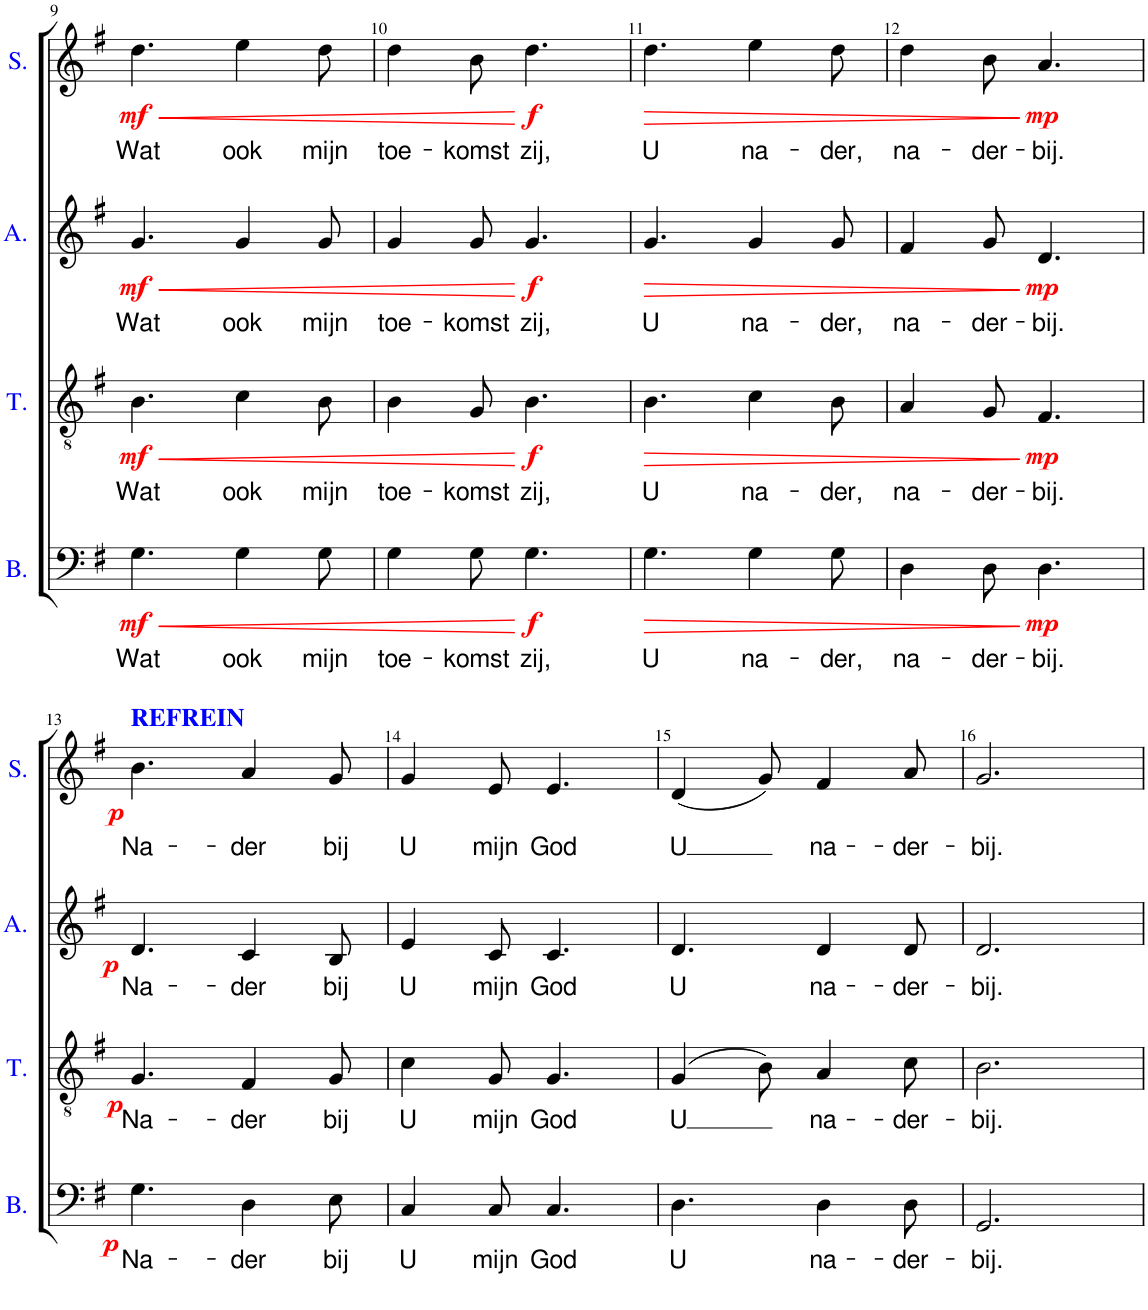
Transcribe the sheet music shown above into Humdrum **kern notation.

**kern	**text	**dynam	**kern	**text	**dynam	**kern	**text	**dynam	**kern	**text	**dynam
*part4	*part4	*part4	*part3	*part3	*part3	*part2	*part2	*part2	*part1	*part1	*part1
*staff4	*staff4	*staff4	*staff3	*staff3	*staff3	*staff2	*staff2	*staff2	*staff1	*staff1	*staff1
*I"Bass	*	*	*I"Tenor	*	*	*I"Alto	*	*	*I"Soprano	*	*
*I'B.	*	*	*I'T.	*	*	*I'A.	*	*	*I'S.	*	*
!!LO:PB:g=z
*clefF4	*	*	*clefGv2	*	*	*clefG2	*	*	*clefG2	*	*
*k[f#]	*	*	*k[f#]	*	*	*k[f#]	*	*	*k[f#]	*	*
*M6/8	*	*	*M6/8	*	*	*M6/8	*	*	*M6/8	*	*
=9	=9	=9	=9	=9	=9	=9	=9	=9	=9	=9	=9
!	!LO:LY:b	!LO:HP:b	!	!LO:LY:b	!LO:HP:b	!	!LO:LY:b	!LO:HP:b	!	!LO:LY:b	!LO:HP:b
!	!	!LO:DY:n=1:b	!	!	!LO:DY:n=1:b	!	!	!LO:DY:n=1:b	!	!	!LO:DY:n=1:b
4.G\	Wat	< mf	4.B\	Wat	< mf	4.g/	Wat	< mf	4.dd\	Wat	< mf
!	!LO:LY:b	!	!	!LO:LY:b	!	!	!LO:LY:b	!	!	!LO:LY:b	!
4G\	ook	.	4c\	ook	.	4g/	ook	.	4ee\	ook	.
!	!LO:LY:b	!	!	!LO:LY:b	!	!	!LO:LY:b	!	!	!LO:LY:b	!
8G\	mijn	.	8B\	mijn	.	8g/	mijn	.	8dd\	mijn	.
=10	=10	=10	=10	=10	=10	=10	=10	=10	=10	=10	=10
!	!LO:LY:b	!	!	!LO:LY:b	!	!	!LO:LY:b	!	!	!LO:LY:b	!
4G\	toe-	.	4B\	toe-	.	4g/	toe-	.	4dd\	toe-	.
!	!LO:LY:b	!	!	!LO:LY:b	!	!	!LO:LY:b	!	!	!LO:LY:b	!
8G\	-komst	.	8G/	-komst	.	8g/	-komst	.	8b\	-komst	.
!	!LO:LY:b	!LO:DY:n=1:b	!	!LO:LY:b	!LO:DY:n=1:b	!	!LO:LY:b	!LO:DY:n=1:b	!	!LO:LY:b	!LO:DY:n=1:b
4.G\	zij,	[ f	4.B\	zij,	[ f	4.g/	zij,	[ f	4.dd\	zij,	[ f
=11	=11	=11	=11	=11	=11	=11	=11	=11	=11	=11	=11
!	!LO:LY:b	!LO:HP:b	!	!LO:LY:b	!LO:HP:b	!	!LO:LY:b	!LO:HP:b	!	!LO:LY:b	!LO:HP:b
4.G\	U	>	4.B\	U	>	4.g/	U	>	4.dd\	U	>
!	!LO:LY:b	!	!	!LO:LY:b	!	!	!LO:LY:b	!	!	!LO:LY:b	!
4G\	na-	.	4c\	na-	.	4g/	na-	.	4ee\	na-	.
!	!LO:LY:b	!	!	!LO:LY:b	!	!	!LO:LY:b	!	!	!LO:LY:b	!
8G\	-der,	.	8B\	-der,	.	8g/	-der,	.	8dd\	-der,	.
=12	=12	=12	=12	=12	=12	=12	=12	=12	=12	=12	=12
!	!LO:LY:b	!	!	!LO:LY:b	!	!	!LO:LY:b	!	!	!LO:LY:b	!
4D\	na-	.	4A/	na-	.	4f#/	na-	.	4dd\	na-	.
!	!LO:LY:b	!	!	!LO:LY:b	!	!	!LO:LY:b	!	!	!LO:LY:b	!
8D\	-der-	.	8G/	-der-	.	8g/	-der-	.	8b\	-der-	.
!	!LO:LY:b	!LO:DY:n=1:b	!	!LO:LY:b	!LO:DY:n=1:b	!	!LO:LY:b	!LO:DY:n=1:b	!	!LO:LY:b	!LO:DY:n=1:b
4.D\	-bij.	] mp	4.F#/	-bij.	] mp	4.d/	-bij.	] mp	4.a/	-bij.	] mp
!!LO:LB:g=z
=13	=13	=13	=13	=13	=13	=13	=13	=13	=13	=13	=13
!	!	!	!	!	!	!	!	!	!LO:TX:a:B:color=#0000FF:t=REFREIN	!	!
!	!LO:LY:b	!LO:DY:b	!	!LO:LY:b	!LO:DY:b	!	!LO:LY:b	!LO:DY:b	!	!LO:LY:b	!LO:DY:b
4.G\	Na-	p	4.G/	Na-	p	4.d/	Na-	p	4.b\	Na-	p
!	!LO:LY:b	!	!	!LO:LY:b	!	!	!LO:LY:b	!	!	!LO:LY:b	!
4D\	-der	.	4F#/	-der	.	4c/	-der	.	4a/	-der	.
!	!LO:LY:b	!	!	!LO:LY:b	!	!	!LO:LY:b	!	!	!LO:LY:b	!
8E\	bij	.	8G/	bij	.	8B/	bij	.	8g/	bij	.
=14	=14	=14	=14	=14	=14	=14	=14	=14	=14	=14	=14
!	!LO:LY:b	!	!	!LO:LY:b	!	!	!LO:LY:b	!	!	!LO:LY:b	!
4C/	U	.	4c\	U	.	4e/	U	.	4g/	U	.
!	!LO:LY:b	!	!	!LO:LY:b	!	!	!LO:LY:b	!	!	!LO:LY:b	!
8C/	mijn	.	8G/	mijn	.	8c/	mijn	.	8e/	mijn	.
!	!LO:LY:b	!	!	!LO:LY:b	!	!	!LO:LY:b	!	!	!LO:LY:b	!
4.C/	God	.	4.G/	God	.	4.c/	God	.	4.e/	God	.
=15	=15	=15	=15	=15	=15	=15	=15	=15	=15	=15	=15
!	!LO:LY:b	!	!	!LO:LY:b	!	!	!LO:LY:b	!	!	!LO:LY:b	!
4.D\	U	.	(4G/	U	.	4.d/	U	.	(4d/	U	.
.	.	.	8B\)	.	.	.	.	.	8g/)	.	.
!	!LO:LY:b	!	!	!LO:LY:b	!	!	!LO:LY:b	!	!	!LO:LY:b	!
4D\	na-	.	4A/	na-	.	4d/	na-	.	4f#/	na-	.
!	!LO:LY:b	!	!	!LO:LY:b	!	!	!LO:LY:b	!	!	!LO:LY:b	!
8D\	-der-	.	8c\	-der-	.	8d/	-der-	.	8a/	-der-	.
=16	=16	=16	=16	=16	=16	=16	=16	=16	=16	=16	=16
!	!LO:LY:b	!	!	!LO:LY:b	!	!	!LO:LY:b	!	!	!LO:LY:b	!
2.GG/	-bij.	.	2.B\	-bij.	.	2.d/	-bij.	.	2.g/	-bij.	.
=	=	=	=	=	=	=	=	=	=	=	=
*-	*-	*-	*-	*-	*-	*-	*-	*-	*-	*-	*-
